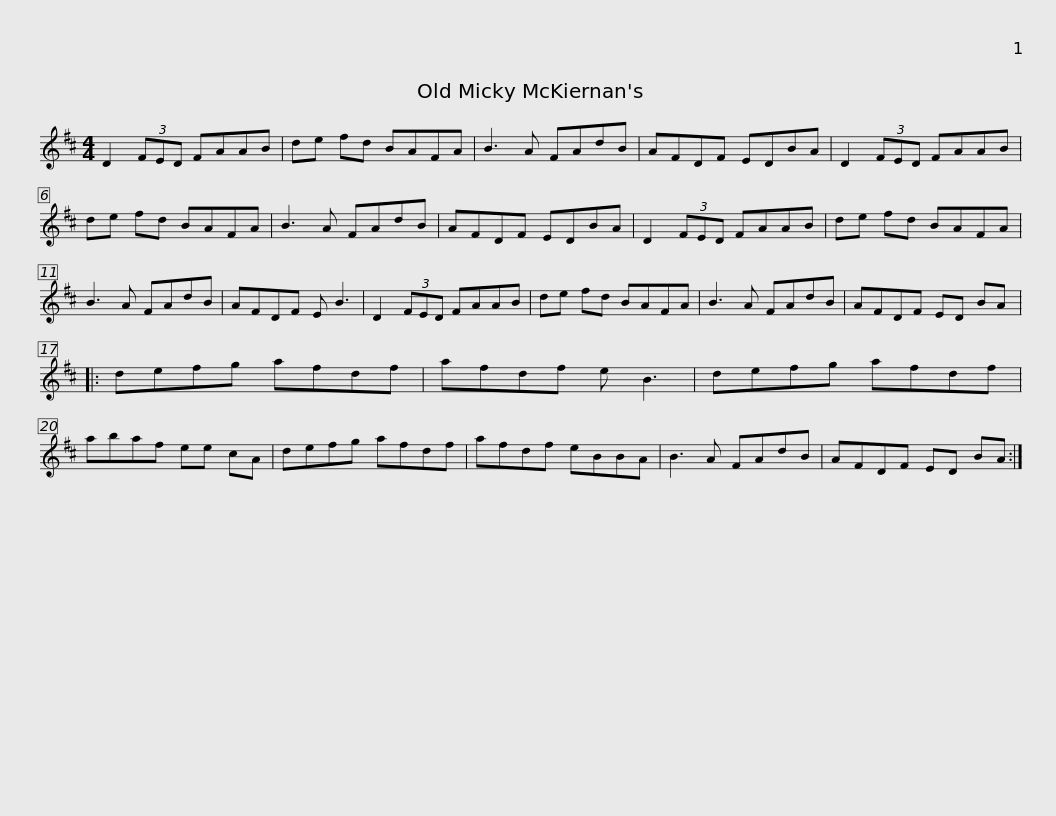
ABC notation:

X:1
L:1/8
M:4/4
I:linebreak $
K:D
V:1 treble
V:1
 D2 (3FED FAAB | de fd BAFA | B3 A FAdB | AFDF EDBA | D2 (3FED FAAB |$ %5
 de fd BAFA | B3 A FAdB | AFDF EDBA | D2 (3FED FAAB | de fd BAFA | %10
 B3 A FAdB |$ AFDF E B3 | D2 (3FED FAAB | de fd BAFA | B3 A FAdB | %15
 AFDF ED BA |:$ defg afdf | afdf e B3 | defg afdf | abaf ee cA | %20
 defg afdf |$ afdf eBBA | B3 A FAdB | AFDF ED BA :| %24
